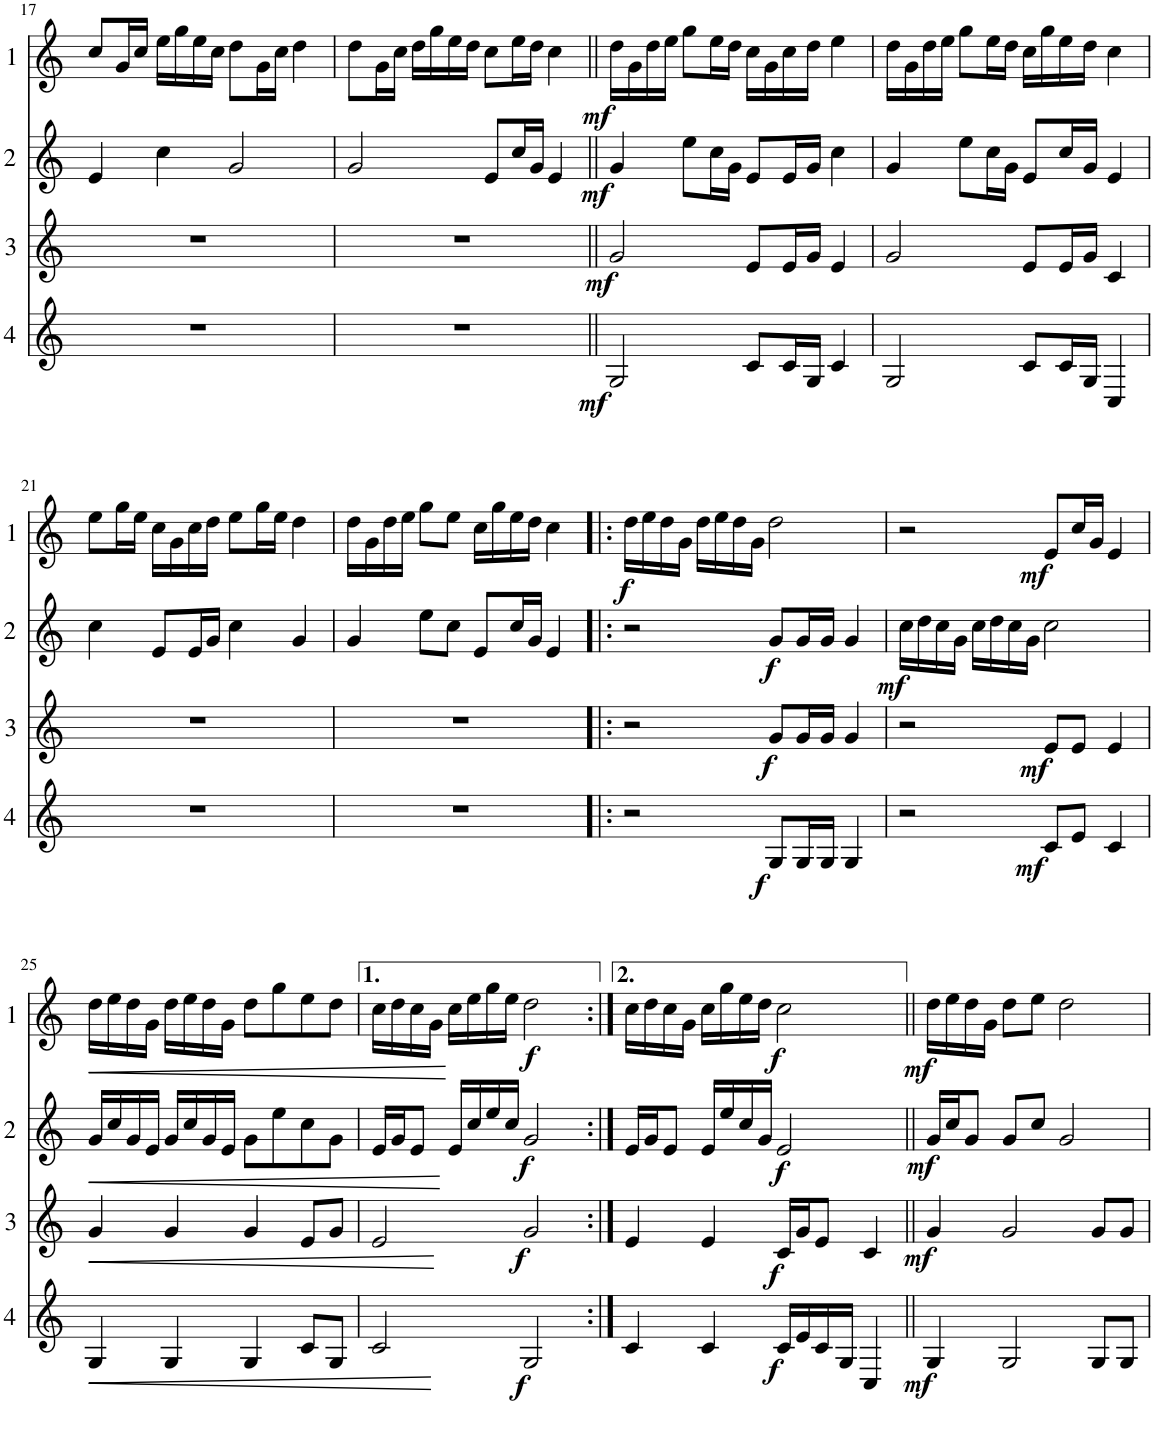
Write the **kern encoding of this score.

**kern	**dynam	**kern	**dynam	**kern	**dynam	**kern	**dynam
*part4	*part4	*part3	*part3	*part2	*part2	*part1	*part1
*staff4	*staff4	*staff3	*staff3	*staff2	*staff2	*staff1	*staff1
*I"Cor 4	*	*I"Cor 3	*	*I"Cor 2	*	*I"Cor 1	*
!!LO:PB:g=z
*clefG2	*	*clefG2	*	*clefG2	*	*clefG2	*
*Trd4c7	*	*Trd4c7	*	*Trd4c7	*	*Trd4c7	*
*k[]	*	*k[]	*	*k[]	*	*k[]	*
*M4/4	*	*M4/4	*	*M4/4	*	*M4/4	*
=17	=17	=17	=17	=17	=17	=17	=17
1r	.	1r	.	4e/	.	8cc/L	.
.	.	.	.	.	.	16g/L	.
.	.	.	.	.	.	16cc/JJ	.
.	.	.	.	4cc\	.	16ee\LL	.
.	.	.	.	.	.	16gg\	.
.	.	.	.	.	.	16ee\	.
.	.	.	.	.	.	16cc\JJ	.
.	.	.	.	2g/	.	8dd\L	.
.	.	.	.	.	.	16g\L	.
.	.	.	.	.	.	16cc\JJ	.
.	.	.	.	.	.	4dd\	.
=18	=18	=18	=18	=18	=18	=18	=18
1r	.	1r	.	2g/	.	8dd\L	.
.	.	.	.	.	.	16g\L	.
.	.	.	.	.	.	16cc\JJ	.
.	.	.	.	.	.	16dd\LL	.
.	.	.	.	.	.	16gg\	.
.	.	.	.	.	.	16ee\	.
.	.	.	.	.	.	16dd\JJ	.
.	.	.	.	8e/L	.	8cc\L	.
.	.	.	.	16cc/L	.	16ee\L	.
.	.	.	.	16g/JJ	.	16dd\JJ	.
.	.	.	.	4e/	.	4cc\	.
=19||	=19||	=19||	=19||	=19||	=19||	=19||	=19||
!	!LO:DY:b	!	!LO:DY:b	!	!LO:DY:b	!	!LO:DY:b
2G/	mf	2g/	mf	4g/	mf	16dd\LL	mf
.	.	.	.	.	.	16g\	.
.	.	.	.	.	.	16dd\	.
.	.	.	.	.	.	16ee\JJ	.
.	.	.	.	8ee\L	.	8gg\L	.
.	.	.	.	16cc\L	.	16ee\L	.
.	.	.	.	16g\JJ	.	16dd\JJ	.
8c/L	.	8e/L	.	8e/L	.	16cc\LL	.
.	.	.	.	.	.	16g\	.
16c/L	.	16e/L	.	16e/L	.	16cc\	.
16G/JJ	.	16g/JJ	.	16g/JJ	.	16dd\JJ	.
4c/	.	4e/	.	4cc\	.	4ee\	.
=20	=20	=20	=20	=20	=20	=20	=20
2G/	.	2g/	.	4g/	.	16dd\LL	.
.	.	.	.	.	.	16g\	.
.	.	.	.	.	.	16dd\	.
.	.	.	.	.	.	16ee\JJ	.
.	.	.	.	8ee\L	.	8gg\L	.
.	.	.	.	16cc\L	.	16ee\L	.
.	.	.	.	16g\JJ	.	16dd\JJ	.
8c/L	.	8e/L	.	8e/L	.	16cc\LL	.
.	.	.	.	.	.	16gg\	.
16c/L	.	16e/L	.	16cc/L	.	16ee\	.
16G/JJ	.	16g/JJ	.	16g/JJ	.	16dd\JJ	.
4C/	.	4c/	.	4e/	.	4cc\	.
!!LO:LB:g=z
=21	=21	=21	=21	=21	=21	=21	=21
1r	.	1r	.	4cc\	.	8ee\L	.
.	.	.	.	.	.	16gg\L	.
.	.	.	.	.	.	16ee\JJ	.
.	.	.	.	8e/L	.	16cc\LL	.
.	.	.	.	.	.	16g\	.
.	.	.	.	16e/L	.	16cc\	.
.	.	.	.	16g/JJ	.	16dd\JJ	.
.	.	.	.	4cc\	.	8ee\L	.
.	.	.	.	.	.	16gg\L	.
.	.	.	.	.	.	16ee\JJ	.
.	.	.	.	4g/	.	4dd\	.
=22	=22	=22	=22	=22	=22	=22	=22
1r	.	1r	.	4g/	.	16dd\LL	.
.	.	.	.	.	.	16g\	.
.	.	.	.	.	.	16dd\	.
.	.	.	.	.	.	16ee\JJ	.
.	.	.	.	8ee\L	.	8gg\L	.
.	.	.	.	8cc\J	.	8ee\J	.
.	.	.	.	8e/L	.	16cc\LL	.
.	.	.	.	.	.	16gg\	.
.	.	.	.	16cc/L	.	16ee\	.
.	.	.	.	16g/JJ	.	16dd\JJ	.
.	.	.	.	4e/	.	4cc\	.
=23!|:	=23!|:	=23!|:	=23!|:	=23!|:	=23!|:	=23!|:	=23!|:
!	!	!	!	!	!	!	!LO:DY:b
2r	.	2r	.	2r	.	16dd\LL	f
.	.	.	.	.	.	16ee\	.
.	.	.	.	.	.	16dd\	.
.	.	.	.	.	.	16g\JJ	.
.	.	.	.	.	.	16dd\LL	.
.	.	.	.	.	.	16ee\	.
.	.	.	.	.	.	16dd\	.
.	.	.	.	.	.	16g\JJ	.
!	!LO:DY:b	!	!LO:DY:b	!	!LO:DY:b	!	!
8G/L	f	8g/L	f	8g/L	f	2dd\	.
16G/L	.	16g/L	.	16g/L	.	.	.
16G/JJ	.	16g/JJ	.	16g/JJ	.	.	.
4G/	.	4g/	.	4g/	.	.	.
=24	=24	=24	=24	=24	=24	=24	=24
!	!	!	!	!	!LO:DY:b	!	!
2r	.	2r	.	16cc\LL	mf	2r	.
.	.	.	.	16dd\	.	.	.
.	.	.	.	16cc\	.	.	.
.	.	.	.	16g\JJ	.	.	.
.	.	.	.	16cc\LL	.	.	.
.	.	.	.	16dd\	.	.	.
.	.	.	.	16cc\	.	.	.
.	.	.	.	16g\JJ	.	.	.
!	!LO:DY:b	!	!LO:DY:b	!	!	!	!LO:DY:b
8c/L	mf	8e/L	mf	2cc\	.	8e/L	mf
8e/J	.	8e/J	.	.	.	16cc/L	.
.	.	.	.	.	.	16g/JJ	.
4c/	.	4e/	.	.	.	4e/	.
!!LO:LB:g=z
=25	=25	=25	=25	=25	=25	=25	=25
!	!LO:HP:b	!	!LO:HP:b	!	!LO:HP:b	!	!LO:HP:b
4G/	<	4g/	<	16g/LL	<	16dd\LL	<
.	.	.	.	16cc/	.	16ee\	.
.	.	.	.	16g/	.	16dd\	.
.	.	.	.	16e/JJ	.	16g\JJ	.
4G/	.	4g/	.	16g/LL	.	16dd\LL	.
.	.	.	.	16cc/	.	16ee\	.
.	.	.	.	16g/	.	16dd\	.
.	.	.	.	16e/JJ	.	16g\JJ	.
4G/	.	4g/	.	8g\L	.	8dd\L	.
.	.	.	.	8ee\	.	8gg\	.
8c/L	.	8e/L	.	8cc\	.	8ee\	.
8G/J	.	8g/J	.	8g\J	.	8dd\J	.
.	[	.	[	.	[	.	[
=26	=26	=26	=26	=26	=26	=26	=26
2c/	.	2e/	.	16e/LL	.	16cc\LL	.
.	.	.	.	16g/J	.	16dd\	.
.	.	.	.	8e/J	.	16cc\	.
.	.	.	.	.	.	16g\JJ	.
.	.	.	.	16e/LL	.	16cc\LL	.
.	.	.	.	16cc/	.	16ee\	.
.	.	.	.	16ee/	.	16gg\	.
.	.	.	.	16cc/JJ	.	16ee\JJ	.
!	!LO:DY:b	!	!LO:DY:b	!	!LO:DY:b	!	!LO:DY:b
2G/	f	2g/	f	2g/	f	2dd\	f
=27:|!	=27:|!	=27:|!	=27:|!	=27:|!	=27:|!	=27:|!	=27:|!
4c/	.	4e/	.	16e/LL	.	16cc\LL	.
.	.	.	.	16g/J	.	16dd\	.
.	.	.	.	8e/J	.	16cc\	.
.	.	.	.	.	.	16g\JJ	.
4c/	.	4e/	.	16e/LL	.	16cc\LL	.
.	.	.	.	16ee/	.	16gg\	.
.	.	.	.	16cc/	.	16ee\	.
.	.	.	.	16g/JJ	.	16dd\JJ	.
!	!LO:DY:b	!	!LO:DY:b	!	!LO:DY:b	!	!LO:DY:b
16c/LL	f	16c/LL	f	2e/	f	2cc\	f
16e/	.	16g/J	.	.	.	.	.
16c/	.	8e/J	.	.	.	.	.
16G/JJ	.	.	.	.	.	.	.
4C/	.	4c/	.	.	.	.	.
=28||	=28||	=28||	=28||	=28||	=28||	=28||	=28||
!	!LO:DY:b	!	!LO:DY:b	!	!LO:DY:b	!	!LO:DY:b
4G/	mf	4g/	mf	16g/LL	mf	16dd\LL	mf
.	.	.	.	16cc/J	.	16ee\	.
.	.	.	.	8g/J	.	16dd\	.
.	.	.	.	.	.	16g\JJ	.
2G/	.	2g/	.	8g/L	.	8dd\L	.
.	.	.	.	8cc/J	.	8ee\J	.
.	.	.	.	2g/	.	2dd\	.
8G/L	.	8g/L	.	.	.	.	.
8G/J	.	8g/J	.	.	.	.	.
=	=	=	=	=	=	=	=
*-	*-	*-	*-	*-	*-	*-	*-
